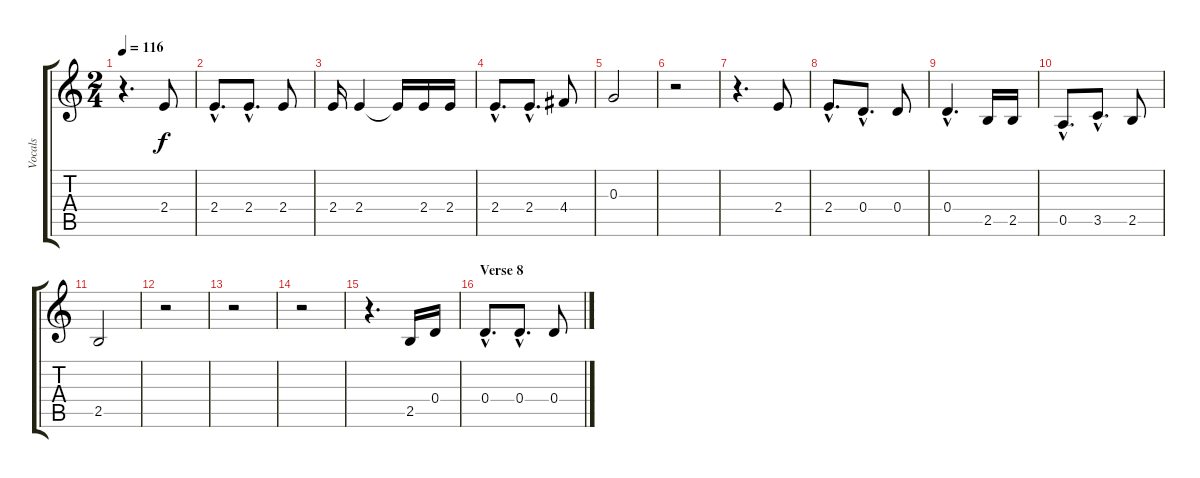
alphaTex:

\track ("Vocals" "Vocals") {instrument acousticguitarsteel}
\staff {score tabs}
\tuning (E4 B3 G3 D3 A2 E2) {hide}
\ts (2 4)
\tempo 116
\clef g2
\ks c
r.4{d dy f} 2.4.8 |
2.4{hac}.8{d} 2.4{hac}.8{d} 2.4.8 |
2.4.16 2.4.4 2.4{t}.16 2.4.16 2.4.16 |
2.4{hac}.8{d} 2.4{hac}.8{d} 4.4.8 |
0.3.2 |
r.2 |
r.4{d} 2.4.8 |
2.4{hac}.8{d} 0.4{hac}.8{d} 0.4.8 |
0.4{hac}.4{d} 2.5.16 2.5.16 |
0.5{hac}.8{d} 3.5{hac}.8{d} 2.5.8 |
2.5.2 |
r.2 |
r.2 |
r.2 |
r.4{d} 2.5.16 0.4.16 |
\section ("" "Verse 8")
0.4{hac}.8{d} 0.4{hac}.8{d} 0.4.8
